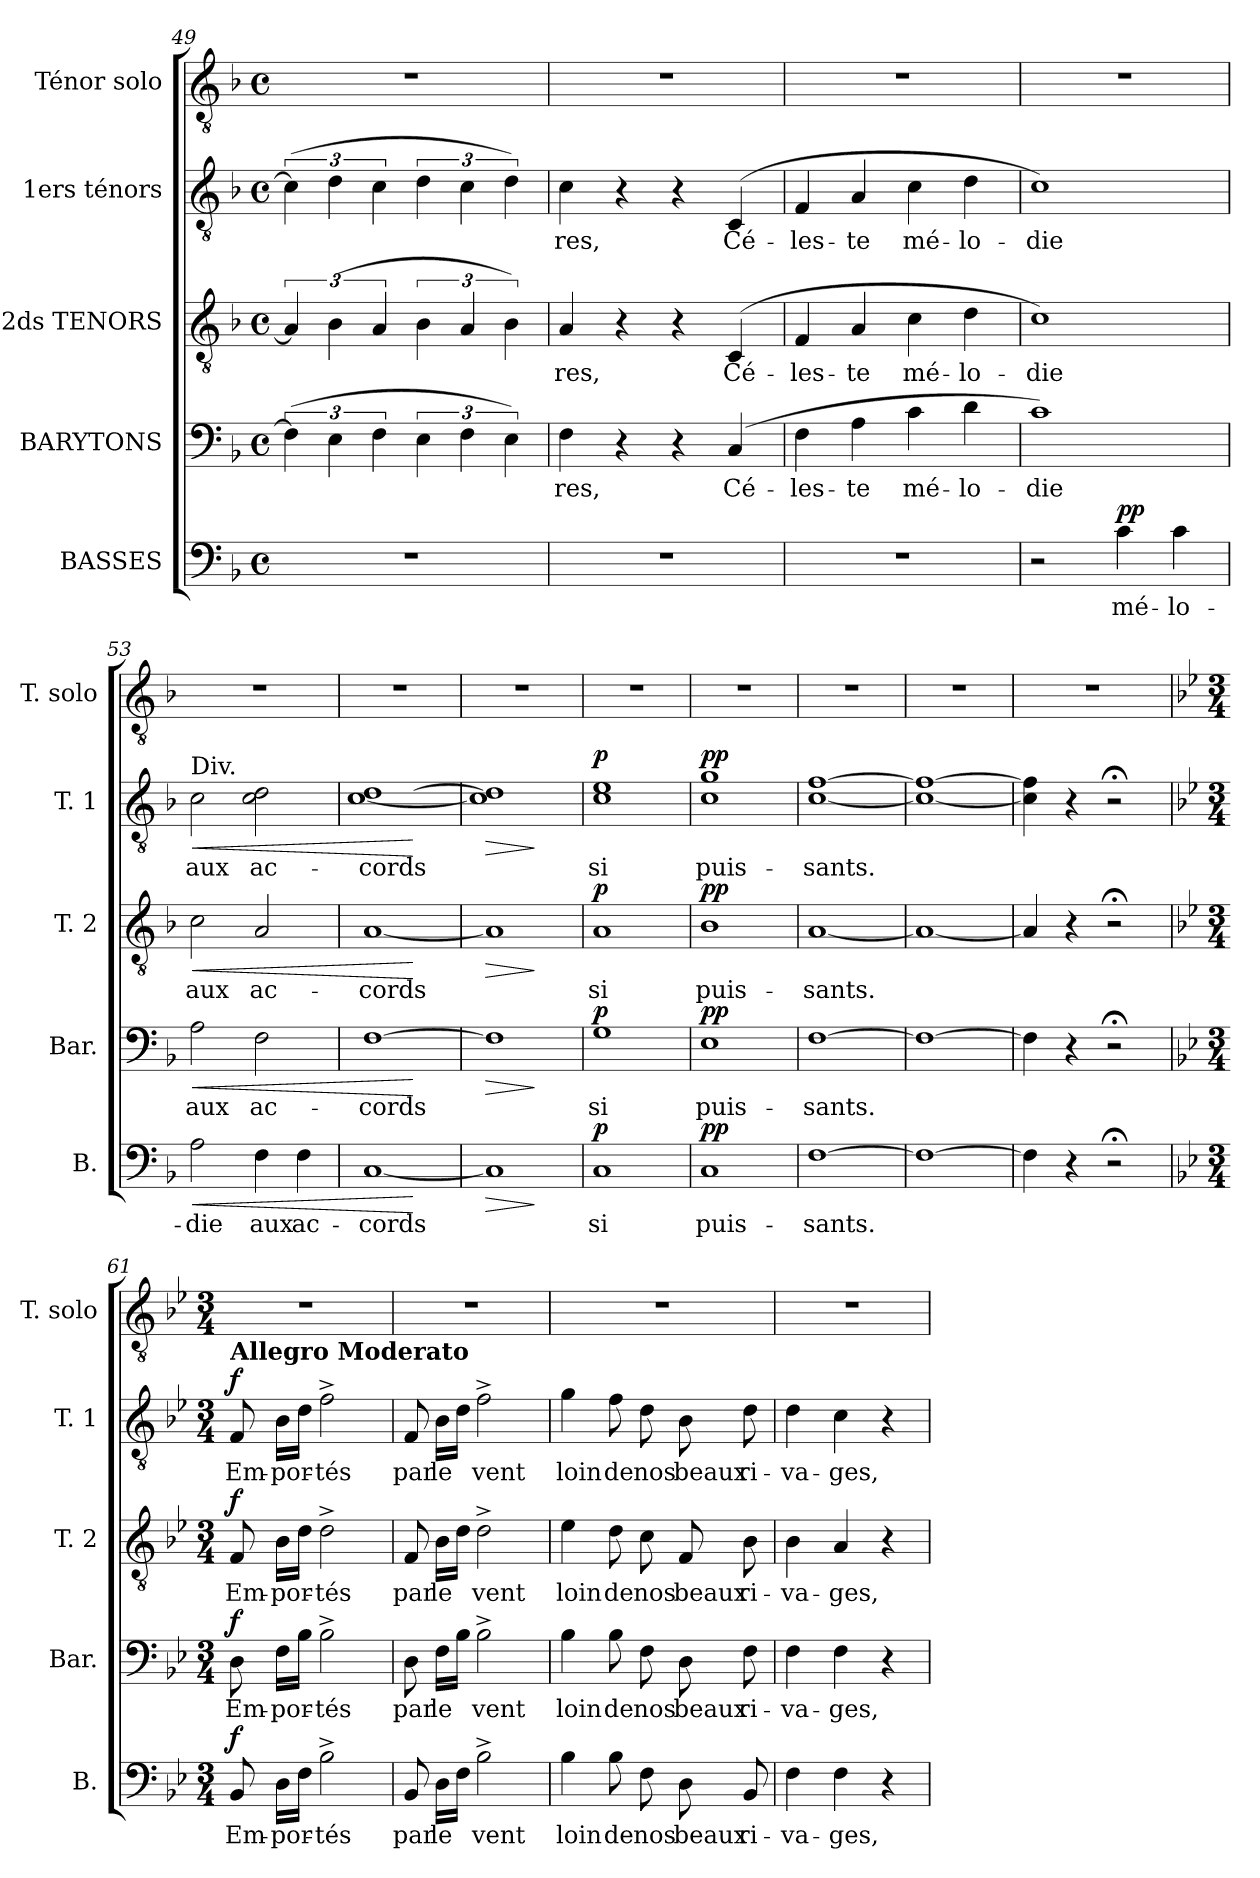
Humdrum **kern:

**kern	**text	**dynam	**kern	**text	**dynam	**kern	**text	**dynam	**kern	**text	**dynam	**kern
*part5	*part5	*part5	*part4	*part4	*part4	*part3	*part3	*part3	*part2	*part2	*part2	*part1
*staff5	*staff5	*staff5	*staff4	*staff4	*staff4	*staff3	*staff3	*staff3	*staff2	*staff2	*staff2	*staff1
*I"BASSES	*	*	*I"BARYTONS	*	*	*I"2ds TENORS	*	*	*I"1ers ténors	*	*	*I"Ténor solo
*I'B.	*	*	*I'Bar.	*	*	*I'T. 2	*	*	*I'T. 1	*	*	*I'T. solo
*clefF4	*	*	*clefF4	*	*	*clefGv2	*	*	*clefGv2	*	*	*clefGv2
*k[b-]	*	*	*k[b-]	*	*	*k[b-]	*	*	*k[b-]	*	*	*k[b-]
*F:	*	*	*F:	*	*	*F:	*	*	*F:	*	*	*F:
*M4/4	*	*	*M4/4	*	*	*M4/4	*	*	*M4/4	*	*	*M4/4
*met(c)	*	*	*met(c)	*	*	*met(c)	*	*	*met(c)	*	*	*met(c)
=49	=49	=49	=49	=49	=49	=49	=49	=49	=49	=49	=49	=49
1r	.	.	(>6F\]	.	.	6A/]	.	.	(>6c\]	.	.	1r
.	.	.	6E\	.	.	(<6B-\	.	.	6d\	.	.	.
.	.	.	6F\	.	.	6A/	.	.	6c\	.	.	.
.	.	.	6E\	.	.	6B-\	.	.	6d\	.	.	.
.	.	.	6F\	.	.	6A/	.	.	6c\	.	.	.
.	.	.	6E\)	.	.	6B-\)	.	.	6d\)	.	.	.
=50	=50	=50	=50	=50	=50	=50	=50	=50	=50	=50	=50	=50
!	!	!	!	!LO:LY:b	!	!	!LO:LY:b	!	!	!LO:LY:b	!	!
1r	.	.	4F\	res,	.	4A/	-res,	.	4c\	-res,	.	1r
.	.	.	4r	.	.	4r	.	.	4r	.	.	.
.	.	.	4r	.	.	4r	.	.	4r	.	.	.
!	!	!	!	!LO:LY:b	!	!	!LO:LY:b	!	!	!LO:LY:b	!	!
.	.	.	(4C/	Cé-	.	(4C/	Cé-	.	(4C/	Cé-	.	.
=51	=51	=51	=51	=51	=51	=51	=51	=51	=51	=51	=51	=51
!	!	!	!	!LO:LY:b	!	!	!LO:LY:b	!	!	!LO:LY:b	!	!
1r	.	.	4F\	-les-	.	4F/	-les-	.	4F/	-les-	.	1r
!	!	!	!	!LO:LY:b	!	!	!LO:LY:b	!	!	!LO:LY:b	!	!
.	.	.	4A\	-te	.	4A/	-te	.	4A/	-te	.	.
!	!	!	!	!LO:LY:b	!	!	!LO:LY:b	!	!	!LO:LY:b	!	!
.	.	.	4c\	mé-	.	4c\	mé-	.	4c\	mé-	.	.
!	!	!	!	!LO:LY:b	!	!	!LO:LY:b	!	!	!LO:LY:b	!	!
.	.	.	4d\	-lo-	.	4d\	-lo-	.	4d\	-lo-	.	.
=52	=52	=52	=52	=52	=52	=52	=52	=52	=52	=52	=52	=52
!	!	!	!	!LO:LY:b	!	!	!LO:LY:b	!	!	!LO:LY:b	!	!
2r	.	.	1c)	-die	.	1c)	-die	.	1c)	-die	.	1r
!	!LO:LY:b	!LO:DY:b	!	!	!	!	!	!	!	!	!	!
4c\	mé-	pp	.	.	.	.	.	.	.	.	.	.
!	!LO:LY:b	!	!	!	!	!	!	!	!	!	!	!
4c\	-lo-	.	.	.	.	.	.	.	.	.	.	.
!!LO:LB:g=z
=53	=53	=53	=53	=53	=53	=53	=53	=53	=53	=53	=53	=53
!	!	!	!	!	!	!	!	!	!LO:TX:a:t=Div.	!	!	!
!	!LO:LY:b	!LO:HP:b	!	!LO:LY:b	!LO:HP:b	!	!LO:LY:b	!LO:HP:b	!	!LO:LY:b	!LO:HP:b	!
2A\	-die	<	2A\	aux	<	2c\	aux	<	2c\	aux	<	1r
!	!LO:LY:b	!	!	!LO:LY:b	!	!	!LO:LY:b	!	!	!LO:LY:b	!	!
4F\	aux	.	2F\	ac-	.	2A/	ac-	.	2c\ 2d\	ac-	.	.
!	!LO:LY:b	!	!	!	!	!	!	!	!	!	!	!
4F\	ac-	.	.	.	.	.	.	.	.	.	.	.
=54	=54	=54	=54	=54	=54	=54	=54	=54	=54	=54	=54	=54
!	!LO:LY:b	!	!	!LO:LY:b	!	!	!LO:LY:b	!	!	!LO:LY:b	!	!
[1C	-cords	.	[1F	-cords	.	[1A	-cords	.	[1c [1d	-cords	.	1r
.	.	[	.	.	[	.	.	[	.	.	[	.
=55	=55	=55	=55	=55	=55	=55	=55	=55	=55	=55	=55	=55
!	!	!LO:HP:b	!	!	!LO:HP:b	!	!	!LO:HP:b	!	!	!LO:HP:b	!
1C]	.	>	1F]	.	>	1A]	.	>	1c] 1d]	.	>	1r
.	.	]	.	.	]	.	.	]	.	.	]	.
=56	=56	=56	=56	=56	=56	=56	=56	=56	=56	=56	=56	=56
!	!LO:LY:b	!LO:DY:a	!	!LO:LY:b	!LO:DY:a	!	!LO:LY:b	!LO:DY:a	!	!LO:LY:b	!LO:DY:a	!
1C	si	p	1G	si	p	1A	si	p	1c 1e	si	p	1r
=57	=57	=57	=57	=57	=57	=57	=57	=57	=57	=57	=57	=57
!	!LO:LY:b	!LO:DY:a	!	!LO:LY:b	!LO:DY:a	!	!LO:LY:b	!LO:DY:a	!	!LO:LY:b	!LO:DY:a	!
1C	puis-	pp	1E	puis-	pp	1B-	puis-	pp	1c 1g	puis-	pp	1r
=58	=58	=58	=58	=58	=58	=58	=58	=58	=58	=58	=58	=58
!	!LO:LY:b	!	!	!LO:LY:b	!	!	!LO:LY:b	!	!	!LO:LY:b	!	!
[1F	-sants.	.	[1F	-sants.	.	[1A	-sants.	.	[1c [1f	-sants.	.	1r
=59	=59	=59	=59	=59	=59	=59	=59	=59	=59	=59	=59	=59
1F_	.	.	1F_	.	.	1A_	.	.	1c_ 1f_	.	.	1r
=60	=60	=60	=60	=60	=60	=60	=60	=60	=60	=60	=60	=60
4F\]	.	.	4F\]	.	.	4A/]	.	.	4c\] 4f\]	.	.	1r
4r	.	.	4r	.	.	4r	.	.	4r	.	.	.
2r;<	.	.	2r;<	.	.	2r;<	.	.	2r;<	.	.	.
!!LO:LB:g=z
=61	=61	=61	=61	=61	=61	=61	=61	=61	=61	=61	=61	=61
*k[b-e-]	*	*	*k[b-e-]	*	*	*k[b-e-]	*	*	*k[b-e-]	*	*	*k[b-e-]
*B-:	*	*	*B-:	*	*	*B-:	*	*	*B-:	*	*	*B-:
*M3/4	*	*	*M3/4	*	*	*M3/4	*	*	*M3/4	*	*	*M3/4
!	!	!	!	!	!	!	!	!	!LO:TX:a:B:t=Allegro Moderato	!	!	!
!	!LO:LY:b	!LO:DY:b	!	!LO:LY:b	!LO:DY:b	!	!LO:LY:b	!LO:DY:b	!	!LO:LY:b	!LO:DY:b	!
8BB-/	Em-	f	8D\	Em-	f	8F/	Em-	f	8F/	Em-	f	2.r
!	!LO:LY:b	!	!	!LO:LY:b	!	!	!LO:LY:b	!	!	!LO:LY:b	!	!
16D\LL	-por-	.	16F\LL	-por-	.	16B-\LL	-por-	.	16B-\LL	-por-	.	.
16F\JJ	.	.	16B-\JJ	.	.	16d\JJ	.	.	16d\JJ	.	.	.
!	!LO:LY:b	!	!	!LO:LY:b	!	!	!LO:LY:b	!	!	!LO:LY:b	!	!
2B-^>\	-tés	.	2B-^>\	-tés	.	2d^>\	-tés	.	2f^>\	-tés	.	.
=62	=62	=62	=62	=62	=62	=62	=62	=62	=62	=62	=62	=62
!	!LO:LY:b	!	!	!LO:LY:b	!	!	!LO:LY:b	!	!	!LO:LY:b	!	!
8BB-/	par	.	8D\	par	.	8F/	par	.	8F/	par	.	2.r
!	!LO:LY:b	!	!	!LO:LY:b	!	!	!LO:LY:b	!	!	!LO:LY:b	!	!
16D\LL	le	.	16F\LL	le	.	16B-\LL	le	.	16B-\LL	le	.	.
16F\JJ	.	.	16B-\JJ	.	.	16d\JJ	.	.	16d\JJ	.	.	.
!	!LO:LY:b	!	!	!LO:LY:b	!	!	!LO:LY:b	!	!	!LO:LY:b	!	!
2B-^>\	vent	.	2B-^>\	vent	.	2d^>\	vent	.	2f^>\	vent	.	.
=63	=63	=63	=63	=63	=63	=63	=63	=63	=63	=63	=63	=63
!	!LO:LY:b	!	!	!LO:LY:b	!	!	!LO:LY:b	!	!	!LO:LY:b	!	!
4B-\	loin	.	4B-\	loin	.	4e-\	loin	.	4g\	loin	.	2.r
!	!LO:LY:b	!	!	!LO:LY:b	!	!	!LO:LY:b	!	!	!LO:LY:b	!	!
8B-\	de	.	8B-\	de	.	8d\	de	.	8f\	de	.	.
!	!LO:LY:b	!	!	!LO:LY:b	!	!	!LO:LY:b	!	!	!LO:LY:b	!	!
8F\	nos	.	8F\	nos	.	8c\	nos	.	8d\	nos	.	.
!	!LO:LY:b	!	!	!LO:LY:b	!	!	!LO:LY:b	!	!	!LO:LY:b	!	!
8D\	beaux	.	8D\	beaux	.	8F/	beaux	.	8B-\	beaux	.	.
!	!LO:LY:b	!	!	!LO:LY:b	!	!	!LO:LY:b	!	!	!LO:LY:b	!	!
8BB-/	ri-	.	8F\	ri-	.	8B-\	ri-	.	8d\	ri-	.	.
=64	=64	=64	=64	=64	=64	=64	=64	=64	=64	=64	=64	=64
!	!LO:LY:b	!	!	!LO:LY:b	!	!	!LO:LY:b	!	!	!LO:LY:b	!	!
4F\	-va-	.	4F\	-va-	.	4B-\	-va-	.	4d\	-va-	.	2.r
!	!LO:LY:b	!	!	!LO:LY:b	!	!	!LO:LY:b	!	!	!LO:LY:b	!	!
4F\	-ges,	.	4F\	-ges,	.	4A/	-ges,	.	4c\	-ges,	.	.
4r	.	.	4r	.	.	4r	.	.	4r	.	.	.
=	=	=	=	=	=	=	=	=	=	=	=	=
*-	*-	*-	*-	*-	*-	*-	*-	*-	*-	*-	*-	*-
